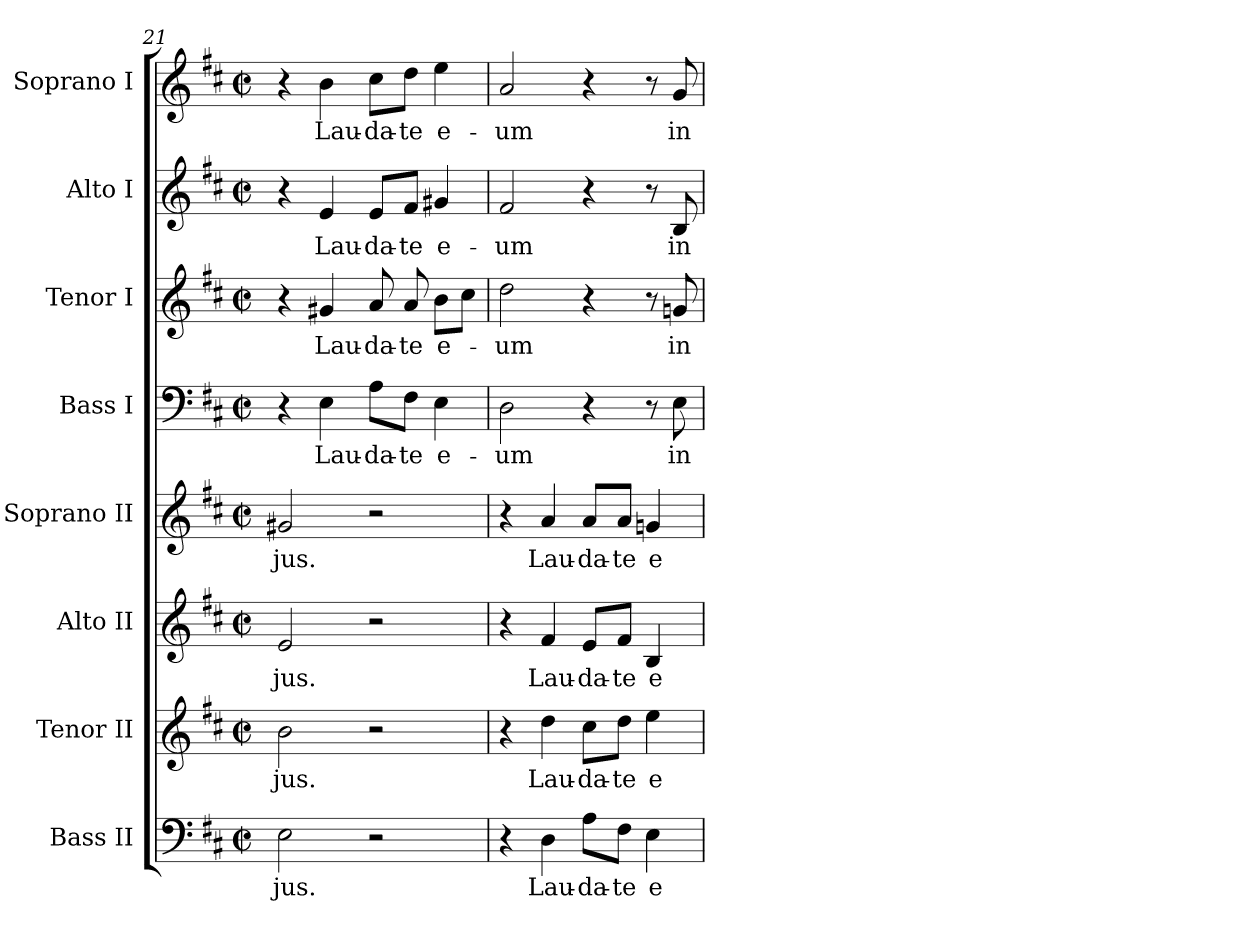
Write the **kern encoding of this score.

**kern	**text	**kern	**text	**kern	**text	**kern	**text	**kern	**text	**kern	**text	**kern	**text	**kern	**text
*part8	*part8	*part7	*part7	*part6	*part6	*part5	*part5	*part4	*part4	*part3	*part3	*part2	*part2	*part1	*part1
*staff8	*staff8	*staff7	*staff7	*staff6	*staff6	*staff5	*staff5	*staff4	*staff4	*staff3	*staff3	*staff2	*staff2	*staff1	*staff1
*I"Bass II	*	*I"Tenor II	*	*I"Alto II	*	*I"Soprano II	*	*I"Bass I	*	*I"Tenor I	*	*I"Alto I	*	*I"Soprano I	*
!!LO:PB:g=z
*clefF4	*	*clefG2	*	*clefG2	*	*clefG2	*	*clefF4	*	*clefG2	*	*clefG2	*	*clefG2	*
*	*	*ITrd7c12	*	*	*	*	*	*	*	*ITrd7c12	*	*	*	*	*
*k[f#c#]	*	*k[f#c#]	*	*k[f#c#]	*	*k[f#c#]	*	*k[f#c#]	*	*k[f#c#]	*	*k[f#c#]	*	*k[f#c#]	*
*D:	*	*D:	*	*D:	*	*D:	*	*D:	*	*D:	*	*D:	*	*D:	*
*M2/2	*	*M2/2	*	*M2/2	*	*M2/2	*	*M2/2	*	*M2/2	*	*M2/2	*	*M2/2	*
*met(c|)	*	*met(c|)	*	*met(c|)	*	*met(c|)	*	*met(c|)	*	*met(c|)	*	*met(c|)	*	*met(c|)	*
=21	=21	=21	=21	=21	=21	=21	=21	=21	=21	=21	=21	=21	=21	=21	=21
!	!LO:LY:b:color=#000000	!	!	!	!	!	!	!	!	!	!	!	!	!	!
!	!	!	!LO:LY:b:color=#000000	!	!	!	!	!	!	!	!	!	!	!	!
!	!	!	!	!	!LO:LY:b:color=#000000	!	!	!	!	!	!	!	!	!	!
!	!	!	!	!	!	!	!LO:LY:b:color=#000000	!	!	!	!	!	!	!	!
2Ei\	-jus.	2Bi\	-jus.	2ei/	-jus.	2g#Xi/	-jus.	4r	.	4r	.	4r	.	4r	.
!	!	!	!	!	!	!	!	!	!LO:LY:b:color=#000000	!	!	!	!	!	!
!	!	!	!	!	!	!	!	!	!	!	!LO:LY:b:color=#000000	!	!	!	!
!	!	!	!	!	!	!	!	!	!	!	!	!	!LO:LY:b:color=#000000	!	!
!	!	!	!	!	!	!	!	!	!	!	!	!	!	!	!LO:LY:b:color=#000000
.	.	.	.	.	.	.	.	4Ei\	Lau-	4G#Xi/	Lau-	4ei/	Lau-	4bi\	Lau-
!	!	!	!	!	!	!	!	!	!LO:LY:b:color=#000000	!	!	!	!	!	!
!	!	!	!	!	!	!	!	!	!	!	!LO:LY:b:color=#000000	!	!	!	!
!	!	!	!	!	!	!	!	!	!	!	!	!	!LO:LY:b:color=#000000	!	!
!	!	!	!	!	!	!	!	!	!	!	!	!	!	!	!LO:LY:b:color=#000000
2r	.	2r	.	2r	.	2r	.	8Ai\L	-da-	8Ai/	-da-	8ei/L	-da-	8cc#i\L	-da-
!	!	!	!	!	!	!	!	!	!LO:LY:b:color=#000000	!	!	!	!	!	!
!	!	!	!	!	!	!	!	!	!	!	!LO:LY:b:color=#000000	!	!	!	!
!	!	!	!	!	!	!	!	!	!	!	!	!	!LO:LY:b:color=#000000	!	!
!	!	!	!	!	!	!	!	!	!	!	!	!	!	!	!LO:LY:b:color=#000000
.	.	.	.	.	.	.	.	8F#i\J	-te	8Ai/	-te	8f#i/J	-te	8ddi\J	-te
!	!	!	!	!	!	!	!	!	!LO:LY:b:color=#000000	!	!	!	!	!	!
!	!	!	!	!	!	!	!	!	!	!	!LO:LY:b:color=#000000	!	!	!	!
!	!	!	!	!	!	!	!	!	!	!	!	!	!LO:LY:b:color=#000000	!	!
!	!	!	!	!	!	!	!	!	!	!	!	!	!	!	!LO:LY:b:color=#000000
.	.	.	.	.	.	.	.	4Ei\	e-	8Bi\L	e-	4g#Xi/	e-	4eei\	e-
.	.	.	.	.	.	.	.	.	.	8c#i\J	.	.	.	.	.
=22	=22	=22	=22	=22	=22	=22	=22	=22	=22	=22	=22	=22	=22	=22	=22
!	!	!	!	!	!	!	!	!	!LO:LY:b:color=#000000	!	!	!	!	!	!
!	!	!	!	!	!	!	!	!	!	!	!LO:LY:b:color=#000000	!	!	!	!
!	!	!	!	!	!	!	!	!	!	!	!	!	!LO:LY:b:color=#000000	!	!
!	!	!	!	!	!	!	!	!	!	!	!	!	!	!	!LO:LY:b:color=#000000
4r	.	4r	.	4r	.	4r	.	2Di\	-um	2di\	-um	2f#i/	-um	2ai/	-um
!	!LO:LY:b:color=#000000	!	!	!	!	!	!	!	!	!	!	!	!	!	!
!	!	!	!LO:LY:b:color=#000000	!	!	!	!	!	!	!	!	!	!	!	!
!	!	!	!	!	!LO:LY:b:color=#000000	!	!	!	!	!	!	!	!	!	!
!	!	!	!	!	!	!	!LO:LY:b:color=#000000	!	!	!	!	!	!	!	!
4Di\	Lau-	4di\	Lau-	4f#i/	Lau-	4ai/	Lau-	.	.	.	.	.	.	.	.
!	!LO:LY:b:color=#000000	!	!	!	!	!	!	!	!	!	!	!	!	!	!
!	!	!	!LO:LY:b:color=#000000	!	!	!	!	!	!	!	!	!	!	!	!
!	!	!	!	!	!LO:LY:b:color=#000000	!	!	!	!	!	!	!	!	!	!
!	!	!	!	!	!	!	!LO:LY:b:color=#000000	!	!	!	!	!	!	!	!
8Ai\L	-da-	8c#i\L	-da-	8ei/L	-da-	8ai/L	-da-	4r	.	4r	.	4r	.	4r	.
!	!LO:LY:b:color=#000000	!	!	!	!	!	!	!	!	!	!	!	!	!	!
!	!	!	!LO:LY:b:color=#000000	!	!	!	!	!	!	!	!	!	!	!	!
!	!	!	!	!	!LO:LY:b:color=#000000	!	!	!	!	!	!	!	!	!	!
!	!	!	!	!	!	!	!LO:LY:b:color=#000000	!	!	!	!	!	!	!	!
8F#i\J	-te	8di\J	-te	8f#i/J	-te	8ai/J	-te	.	.	.	.	.	.	.	.
!	!LO:LY:b:color=#000000	!	!	!	!	!	!	!	!	!	!	!	!	!	!
!	!	!	!LO:LY:b:color=#000000	!	!	!	!	!	!	!	!	!	!	!	!
!	!	!	!	!	!LO:LY:b:color=#000000	!	!	!	!	!	!	!	!	!	!
!	!	!	!	!	!	!	!LO:LY:b:color=#000000	!	!	!	!	!	!	!	!
4Ei\	e-	4ei\	e-	4Bi/	e-	4gni/	e-	8r	.	8r	.	8r	.	8r	.
!	!	!	!	!	!	!	!	!	!LO:LY:b:color=#000000	!	!	!	!	!	!
!	!	!	!	!	!	!	!	!	!	!	!LO:LY:b:color=#000000	!	!	!	!
!	!	!	!	!	!	!	!	!	!	!	!	!	!LO:LY:b:color=#000000	!	!
!	!	!	!	!	!	!	!	!	!	!	!	!	!	!	!LO:LY:b:color=#000000
.	.	.	.	.	.	.	.	8Ei\	in	8Gni/	in	8Bi/	in	8gi/	in
=	=	=	=	=	=	=	=	=	=	=	=	=	=	=	=
*-	*-	*-	*-	*-	*-	*-	*-	*-	*-	*-	*-	*-	*-	*-	*-
